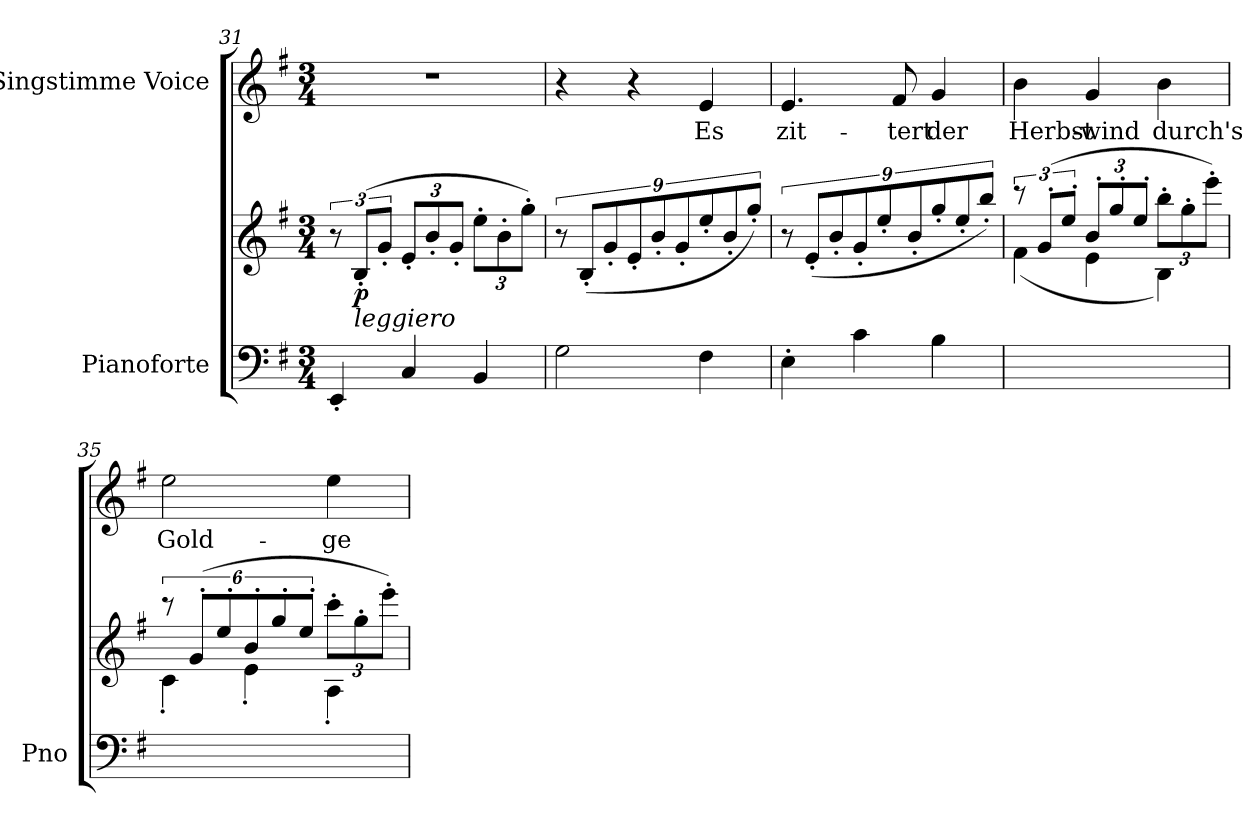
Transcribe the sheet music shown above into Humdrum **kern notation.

**kern	**kern	**dynam	**kern	**text
*part2	*part2	*part2	*part1	*part1
*staff3	*staff2	*staff2/3	*staff1	*staff1
*I"Pianoforte	*	*	*I"Singstimme Voice	*
*I'Pno	*	*	*	*
*clefF4	*clefG2	*	*clefG2	*
*k[f#]	*k[f#]	*	*k[f#]	*
*M3/4	*M3/4	*	*M3/4	*
=31	=31	=31	=31	=31
4EE'/	12r	.	2.r	.
!	!LO:TX:b:i:t=leggiero	!	!	!
!	!	!LO:DY:b	!	!
.	(12B'/L	p	.	.
.	12g'/J	.	.	.
*	*Xbrackettup	*	*	*
4C/	12e'/L	.	.	.
.	12b'/	.	.	.
.	12g'/J	.	.	.
*	*brackettup	*	*	*
4BB/	12ee'\L	.	.	.
.	12b'\	.	.	.
.	12gg'\J)	.	.	.
=32	=32	=32	=32	=32
2G\	12r	.	4r	.
.	(12B'/L	.	.	.
.	12g'/	.	.	.
.	12e'/	.	4r	.
.	12b'/	.	.	.
.	12g'/	.	.	.
!	!	!	!	!LO:LY:b
4F#\	12ee'/	.	4e/	Es
.	12b'/	.	.	.
.	12gg'/J)	.	.	.
=33	=33	=33	=33	=33
!	!	!	!	!LO:LY:b
4E'\	12r	.	4.e/	zit-
.	(12e'/L	.	.	.
.	12b'/	.	.	.
4c\	12g'/	.	.	.
.	12ee'/	.	.	.
!	!	!	!	!LO:LY:b
.	.	.	8f#/	-tert
.	12b'/	.	.	.
!	!	!	!	!LO:LY:b
4B\	12gg'/	.	4g/	der
.	12ee'/	.	.	.
.	12bb'/J)	.	.	.
!!LO:LB:g=z
=34	=34	=34	=34	=34
*	*^	*	*	*
!	!	!	!	!	!LO:LY:b
2.ryy	12r	(<4f#\	.	4b\	Herbst-
.	(12g'/L	.	.	.	.
.	12ee'/J	.	.	.	.
*	*Xbrackettup	*	*	*	*
!	!	!	!	!	!LO:LY:b
.	12b'/L	4e\	.	4g/	-wind
.	12gg'/	.	.	.	.
.	12ee'/J	.	.	.	.
*	*brackettup	*	*	*	*
!	!	!	!	!	!LO:LY:b
.	12bb'\L	4B\)	.	4b\	durch's
.	12gg'\	.	.	.	.
.	12eee'\J)	.	.	.	.
=35	=35	=35	=35	=35	=35
!	!	!	!	!	!LO:LY:b
2.ryy	12r	4c'<\	.	2ee\	Gold-
.	(12g'/L	.	.	.	.
.	12ee'/	.	.	.	.
.	12b'/	4e'<\	.	.	.
.	12gg'/	.	.	.	.
.	12ee'/J	.	.	.	.
!	!	!	!	!	!LO:LY:b
.	12ccc'\L	4A'<\	.	4ee\	-ge-
.	12gg'\	.	.	.	.
.	12eee'\J)	.	.	.	.
*	*v	*v	*	*	*
=	=	=	=	=
*-	*-	*-	*-	*-
